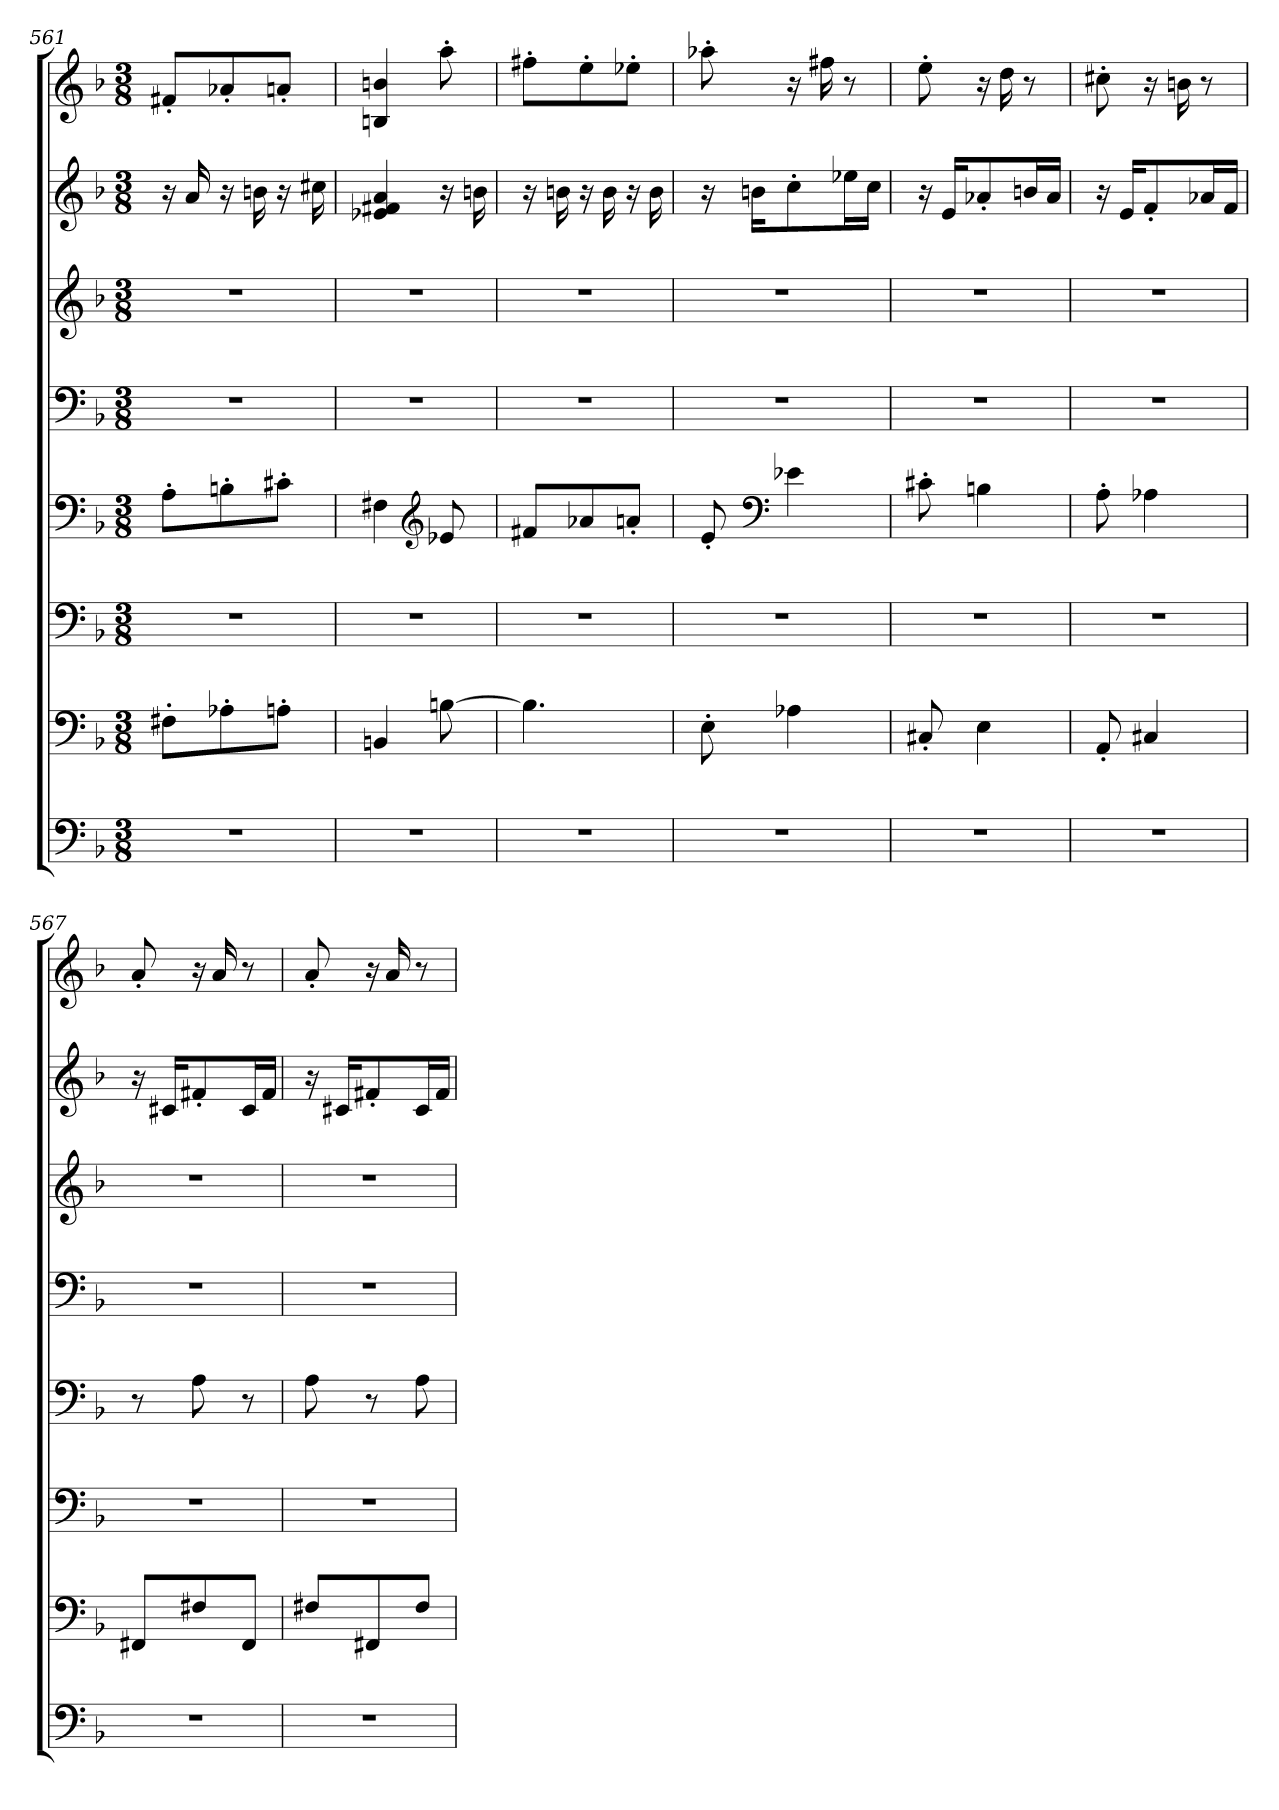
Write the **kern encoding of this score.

**kern	**kern	**kern	**kern	**kern	**kern	**kern	**kern
*part5	*part5	*part4	*part4	*part3	*part3	*part2	*part1
*staff8	*staff7	*staff6	*staff5	*staff4	*staff3	*staff2	*staff1
!!LO:PB:g=z
*clefF4	*clefF4	*clefF4	*clefF4	*clefF4	*clefG2	*clefG2	*clefG2
*k[b-]	*k[b-]	*k[b-]	*k[b-]	*k[b-]	*k[b-]	*k[b-]	*k[b-]
*M3/8	*M3/8	*M3/8	*M3/8	*M3/8	*M3/8	*M3/8	*M3/8
=561	=561	=561	=561	=561	=561	=561	=561
4.r	8F#X'\L	4.r	8A'\L	4.r	4.r	16r	8f#X'/L
.	.	.	.	.	.	16a/	.
.	8A-X'\	.	8Bn'\	.	.	16r	8a-X'/
.	.	.	.	.	.	16bn\	.
.	8An'\J	.	8c#X'\J	.	.	16r	8an'/J
.	.	.	.	.	.	16cc#X\	.
=562	=562	=562	=562	=562	=562	=562	=562
*	*	*	*	*	*	*	*MM154
4.r	4BBn/	4.r	4F#X\	4.r	4.r	4e-X/ 4f#X/ 4a/	4Bn/ 4bn/
*	*	*	*clefG2	*	*	*	*
.	[8Bn\	.	8e-X/	.	.	16r	8aa'\
.	.	.	.	.	.	16bn\	.
=563	=563	=563	=563	=563	=563	=563	=563
4.r	4.B\]	4.r	8f#X/L	4.r	4.r	16r	8ff#X'\L
.	.	.	.	.	.	16bn\	.
.	.	.	8a-X/	.	.	16r	8ee'\
.	.	.	.	.	.	16b\	.
.	.	.	8an'/J	.	.	16r	8ee-X'\J
.	.	.	.	.	.	16b\	.
=564	=564	=564	=564	=564	=564	=564	=564
*	*	*	*	*	*	*	*MM154
4.r	8E'\	4.r	8e'/	4.r	4.r	16r	8aa-X'\
.	.	.	.	.	.	16bn\KL	.
*	*	*	*clefF4	*	*	*	*
.	4A-X\	.	4e-X\	.	.	8cc'\	16r
.	.	.	.	.	.	.	16ff#X\
.	.	.	.	.	.	16ee-X\L	8r
.	.	.	.	.	.	16cc\JJ	.
=565	=565	=565	=565	=565	=565	=565	=565
4.r	8C#X'/	4.r	8c#X'\	4.r	4.r	16r	8ee'\
.	.	.	.	.	.	16e/KL	.
.	4E\	.	4Bn\	.	.	8a-X'/	16r
.	.	.	.	.	.	.	16dd\
.	.	.	.	.	.	16bn/L	8r
.	.	.	.	.	.	16a-/JJ	.
!!LO:PB:g=z
=566	=566	=566	=566	=566	=566	=566	=566
4.r	8AA'/	4.r	8A'\	4.r	4.r	16r	8cc#X'\
.	.	.	.	.	.	16e/KL	.
.	4C#X/	.	4A-X\	.	.	8f'/	16r
.	.	.	.	.	.	.	16bn\
.	.	.	.	.	.	16a-X/L	8r
.	.	.	.	.	.	16f/JJ	.
=567	=567	=567	=567	=567	=567	=567	=567
4.r	8FF#X/L	4.r	8r	4.r	4.r	16r	8a'/
.	.	.	.	.	.	16c#X/KL	.
.	8F#X/	.	8A\	.	.	8f#X'/	16r
.	.	.	.	.	.	.	16a/
.	8FF#/J	.	8r	.	.	16c#/L	8r
.	.	.	.	.	.	16f#/JJ	.
=568	=568	=568	=568	=568	=568	=568	=568
4.r	8F#X/L	4.r	8A\	4.r	4.r	16r	8a'/
.	.	.	.	.	.	16c#X/KL	.
.	8FF#X/	.	8r	.	.	8f#X'/	16r
.	.	.	.	.	.	.	16a/
.	8F#/J	.	8A\	.	.	16c#/L	8r
.	.	.	.	.	.	16f#/JJ	.
=	=	=	=	=	=	=	=
*-	*-	*-	*-	*-	*-	*-	*-
